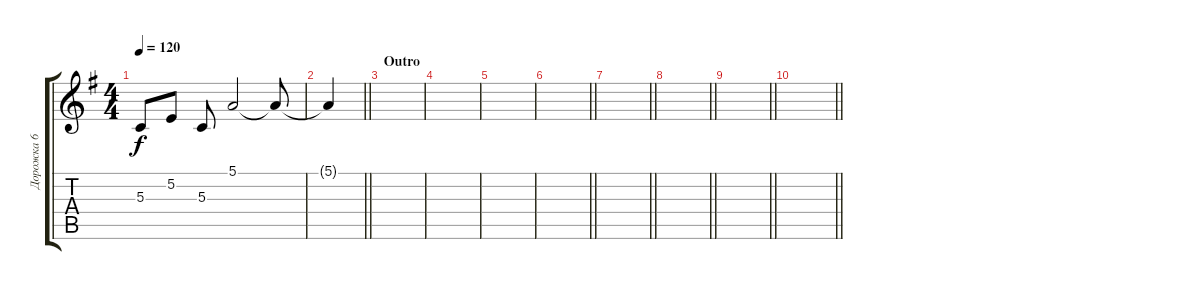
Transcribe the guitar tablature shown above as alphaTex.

\track ("Дорожка 6" "Дорожка 6") {instrument fx4atmosphere bank 1}
\staff {score tabs}
\tuning (E4 B3 G3 D3 A2 E2) {hide}
\ts (4 4)
\tempo 120
\clef g2
\ks g
5.3.8{dy f} 5.2.8 5.3.8 5.1.2 5.1{t}.8 |
\barLineRight lightlight
5.1{t}.4 |
\section ("" "Outro")
|
|
|
\barLineRight lightlight
|
\barLineRight lightlight
|
\barLineRight lightlight
|
\barLineRight lightlight
|
\barLineRight lightlight
